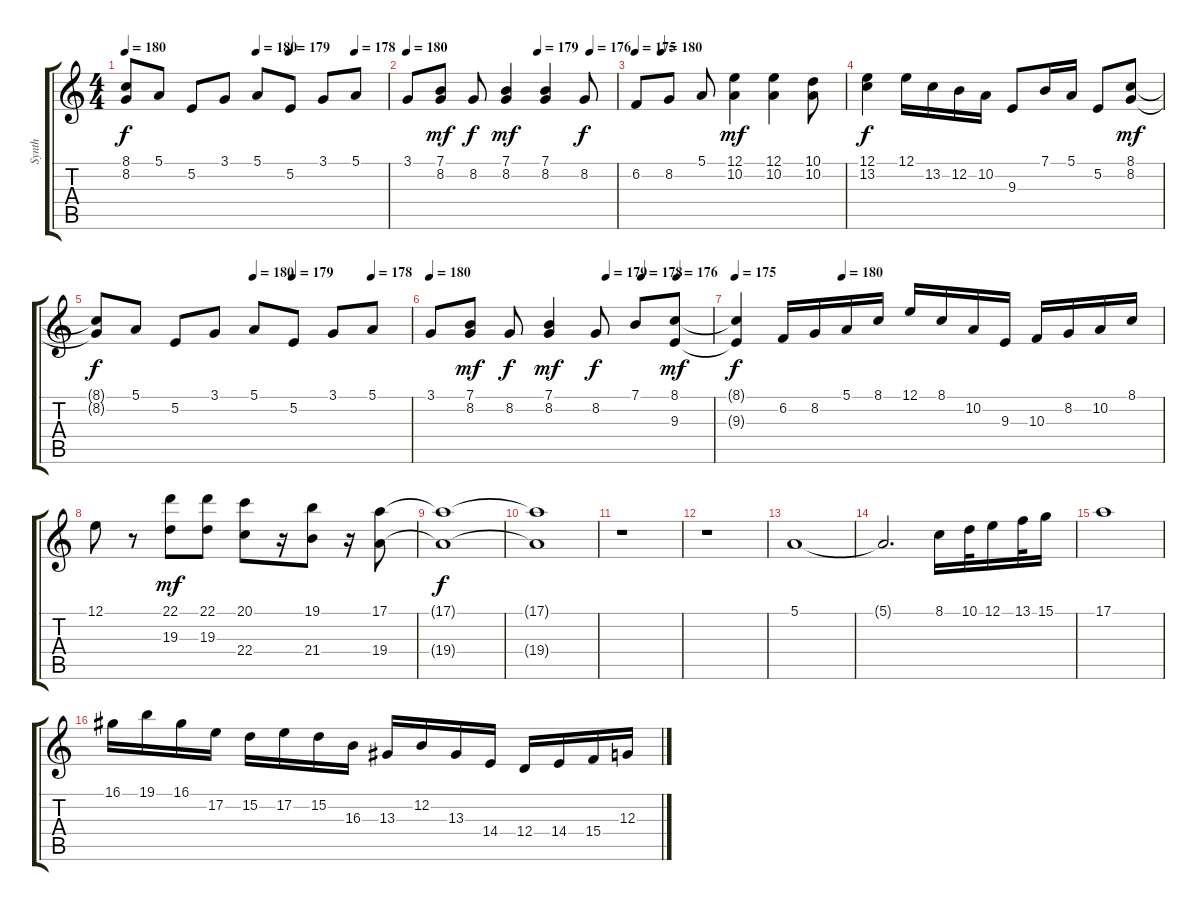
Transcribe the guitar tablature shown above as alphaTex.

\track ("Synth" "Synth") {instrument pad3polysynth}
\staff {score tabs}
\tuning (E4 B3 G3 D3 A2 E2) {hide}
\ts (4 4)
\tempo 180
\tempo (180 0.5)
\tempo (179 0.625)
\tempo (178 0.875)
\clef g2
\ks c
(8.1{t} 8.2{t}).8{dy f} 5.1.8 5.2.8 3.1.8 5.1.8 5.2.8 3.1.8 5.1.8 |
\tempo 180
\tempo (179 0.625)
\tempo (176 0.875)
3.1.8 (7.1 8.2).8{dy mf} 8.2.8{dy f} (7.1 8.2).4{dy mf} (7.1 8.2).4 8.2.8{dy f} |
\tempo 175
\tempo (180 0.125)
6.2.8 8.2.8 5.1.8 (12.1 10.2).4{dy mf} (12.1 10.2).4 (10.1 10.2).8 |
(12.1 13.2).4{dy f} 12.1.16 13.2.16 12.2.16 10.2.16 9.3.8 7.1.16 5.1.16 5.2.8 (8.1 8.2).8{dy mf} |
\tempo (180 0.5)
\tempo (179 0.625)
\tempo (178 0.875)
(8.1{t} 8.2{t}).8{dy f} 5.1.8 5.2.8 3.1.8 5.1.8 5.2.8 3.1.8 5.1.8 |
\tempo 180
\tempo (179 0.625)
\tempo (178 0.75)
\tempo (176 0.875)
3.1.8 (7.1 8.2).8{dy mf} 8.2.8{dy f} (7.1 8.2).4{dy mf} 8.2.8{dy f} 7.1.8 (8.1 9.3).8{dy mf} |
\tempo 175
\tempo (180 0.25)
(8.1{t} 9.3{t}).4{dy f} 6.2.16 8.2.16 5.1.16 8.1.16 12.1.16 8.1.16 10.2.16 9.3.16 10.3.16 8.2.16 10.2.16 8.1.16 |
12.1.8 r.8 (22.1 19.3).8{dy mf} (22.1 19.3).8 (20.1 22.4).8 r.16 (19.1 21.4).8 r.16 (17.1 19.4).8{volume 11} |
(17.1{t} 19.4{t}).1{dy f} |
(17.1{t} 19.4{t}).1 |
r.1 |
r.1 |
5.1.1{volume 10} |
5.1{t}.2{d} 8.1.16{volume 12} 10.1.32 12.1.16 13.1.32 15.1.16 |
17.1.1{volume 12} |
16.1.16{volume 12} 19.1.16 16.1.16 17.2.16 15.2.16 17.2.16 15.2.16 16.3.16 13.3.16 12.2.16 13.3.16 14.4.16 12.4.16 14.4.16 15.4.16 12.3.16
